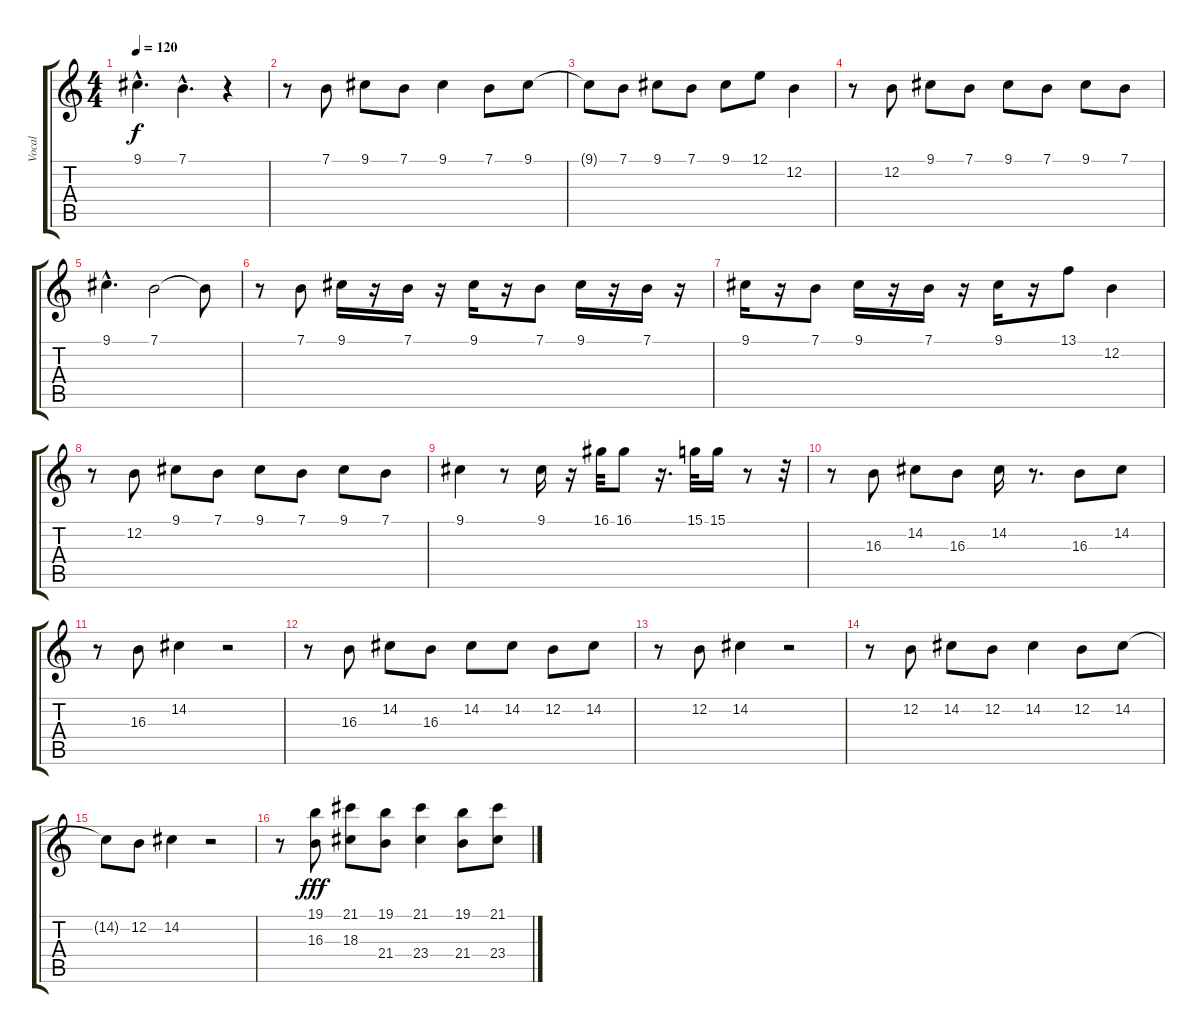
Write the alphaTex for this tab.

\track ("Vocal" "Vocal") {instrument trumpet}
\staff {score tabs}
\tuning (E4 B3 G3 D3 A2 E2) {hide}
\ts (4 4)
\tempo 120
\clef g2
\ks c
9.1{hac}.4{d dy f} 7.1{hac}.4{d} r.4 |
r.8 7.1.8 9.1.8 7.1.8 9.1.4 7.1.8 9.1.8 |
9.1{t}.8 7.1.8 9.1.8 7.1.8 9.1.8 12.1.8 12.2.4 |
r.8 12.2.8 9.1.8 7.1.8 9.1.8 7.1.8 9.1.8 7.1.8 |
9.1{hac}.4{d} 7.1.2 7.1{t}.8 |
r.8 7.1.8 9.1.16 r.16 7.1.16 r.16 9.1.16 r.16 7.1.8 9.1.16 r.16 7.1.16 r.16 |
9.1.16 r.16 7.1.8 9.1.16 r.16 7.1.16 r.16 9.1.16 r.16 13.1.8 12.2.4 |
r.8 12.2.8 9.1.8 7.1.8 9.1.8 7.1.8 9.1.8 7.1.8 |
9.1.4 r.8 9.1.16 r.16 16.1.32 16.1.8 r.16{d} 15.1.32 15.1.16 r.8 r.32 |
r.8 16.3.8 14.2.8 16.3.8 14.2.16 r.8{d} 16.3.8 14.2.8 |
r.8 16.3.8 14.2.4 r.2 |
r.8 16.3.8 14.2.8 16.3.8 14.2.8 14.2.8 12.2.8 14.2.8 |
r.8 12.2.8 14.2.4 r.2 |
r.8 12.2.8 14.2.8 12.2.8 14.2.4 12.2.8 14.2.8 |
14.2{t}.8 12.2.8 14.2.4 r.2 |
r.8 (19.1 16.3).8{dy fff} (21.1 18.3).8 (19.1 21.4).8 (21.1 23.4).4 (19.1 21.4).8 (21.1 23.4).8
